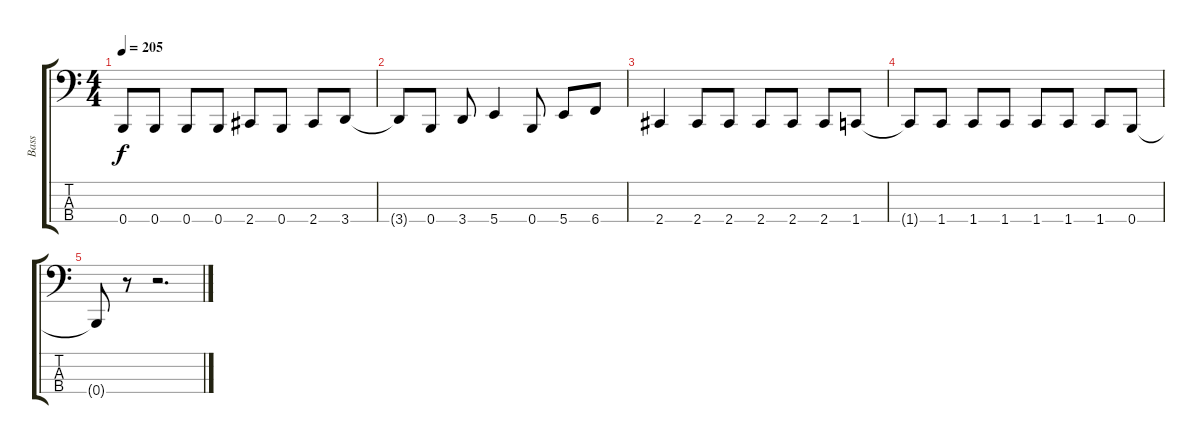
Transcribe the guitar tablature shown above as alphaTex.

\track ("Bass" "Bass") {instrument electricbasspick}
\staff {score tabs}
\tuning (E2 B1 Gb1 B0) {hide}
\ts (4 4)
\tempo 205
\clef f4
\ks c
0.4.8{dy f} 0.4.8 0.4.8 0.4.8 2.4.8 0.4.8 2.4.8 3.4.8 |
3.4{t}.8 0.4.8 3.4.8 5.4.4 0.4.8 5.4.8 6.4.8 |
2.4.4 2.4.8 2.4.8 2.4.8 2.4.8 2.4.8 1.4.8 |
1.4{t}.8 1.4.8 1.4.8 1.4.8 1.4.8 1.4.8 1.4.8 0.4.8 |
0.4{t}.8 r.8 r.2{d}
